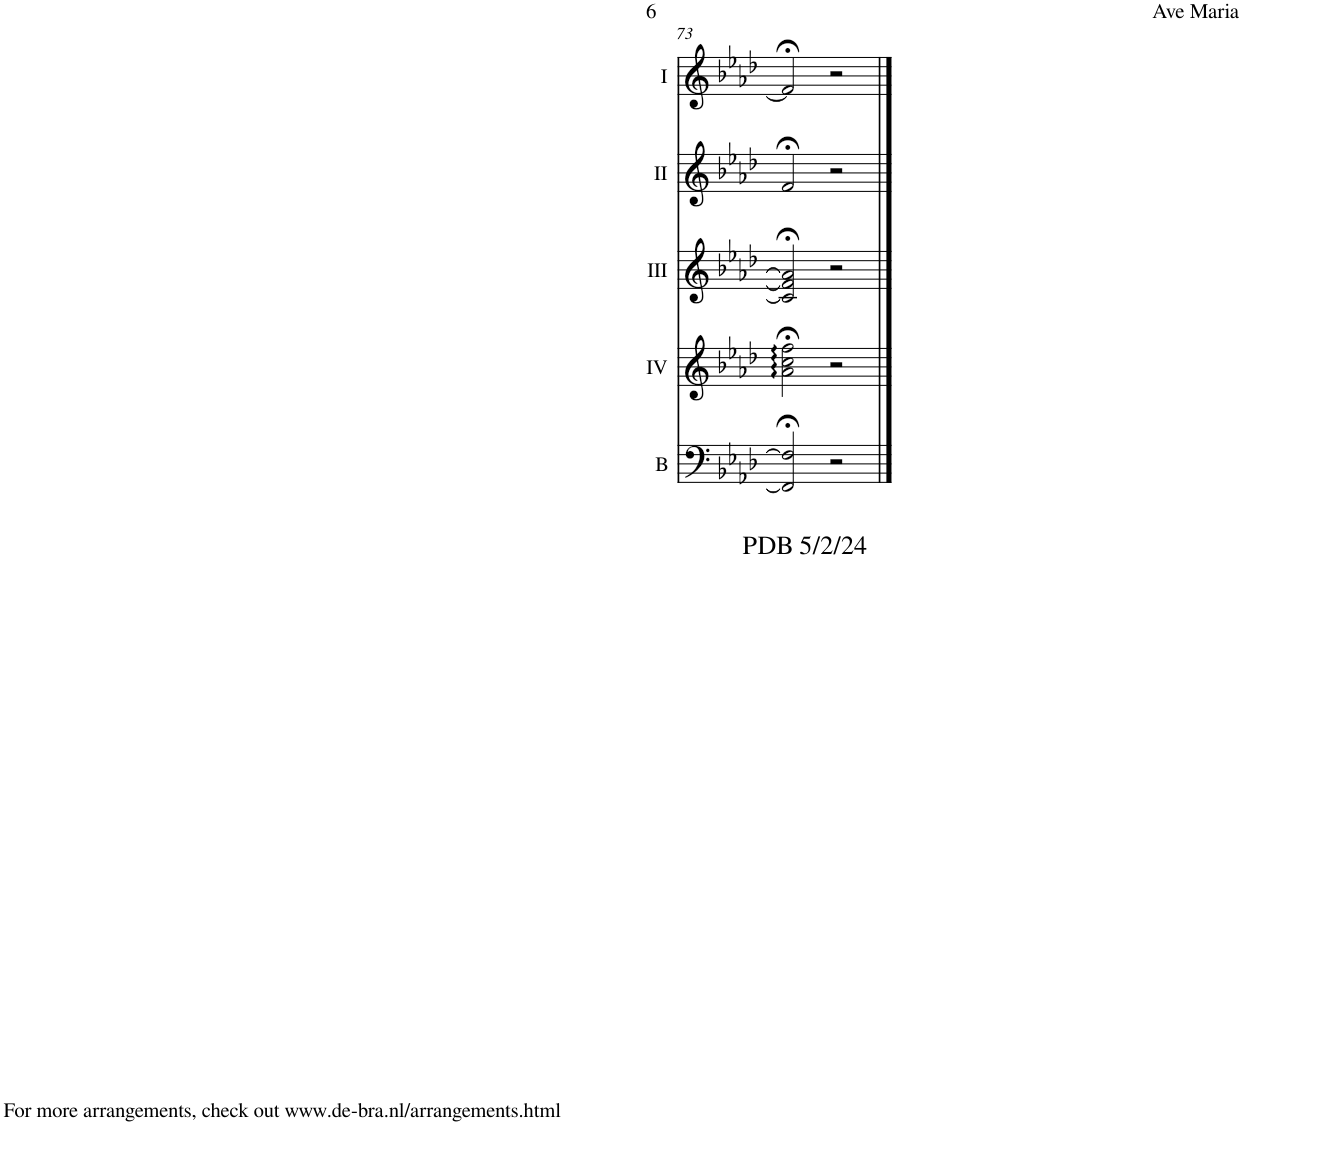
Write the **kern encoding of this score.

**kern	**kern	**kern	**kern	**kern
*part5	*part4	*part3	*part2	*part1
*staff5	*staff4	*staff3	*staff2	*staff1
*I"Bass	*I"Acc. 4	*I"Acc. 3	*I"Acc. 2	*I"Acc. 1
*I'B	*	*	*	*
!!LO:PB:g=z
*clefF4	*clefG2	*clefG2	*clefG2	*clefG2
*Trd7c12	*Trd7c12	*	*	*
*k[b-e-a-d-]	*k[b-e-a-d-]	*k[b-e-a-d-]	*k[b-e-a-d-]	*k[b-e-a-d-]
*M4/4	*M4/4	*M4/4	*M4/4	*M4/4
*met(c)	*met(c)	*met(c)	*met(c)	*met(c)
=73	=73	=73	=73	=73
!	!	!	!	!LO:TX:b:t=For more arrangements, check out www.de-bra.nl/arrangements.html
!	!	!	!	!LO:TX:b:t=PDB 5/2/24
2FF/];< 2F/];<	2a-\;< 2cc\;< 2ff\;<	2c/];< 2f/];< 2a-/];<	2f;</	2f;</]
2r	2r	2r	2r	2r
==	==	==	==	==
*-	*-	*-	*-	*-
